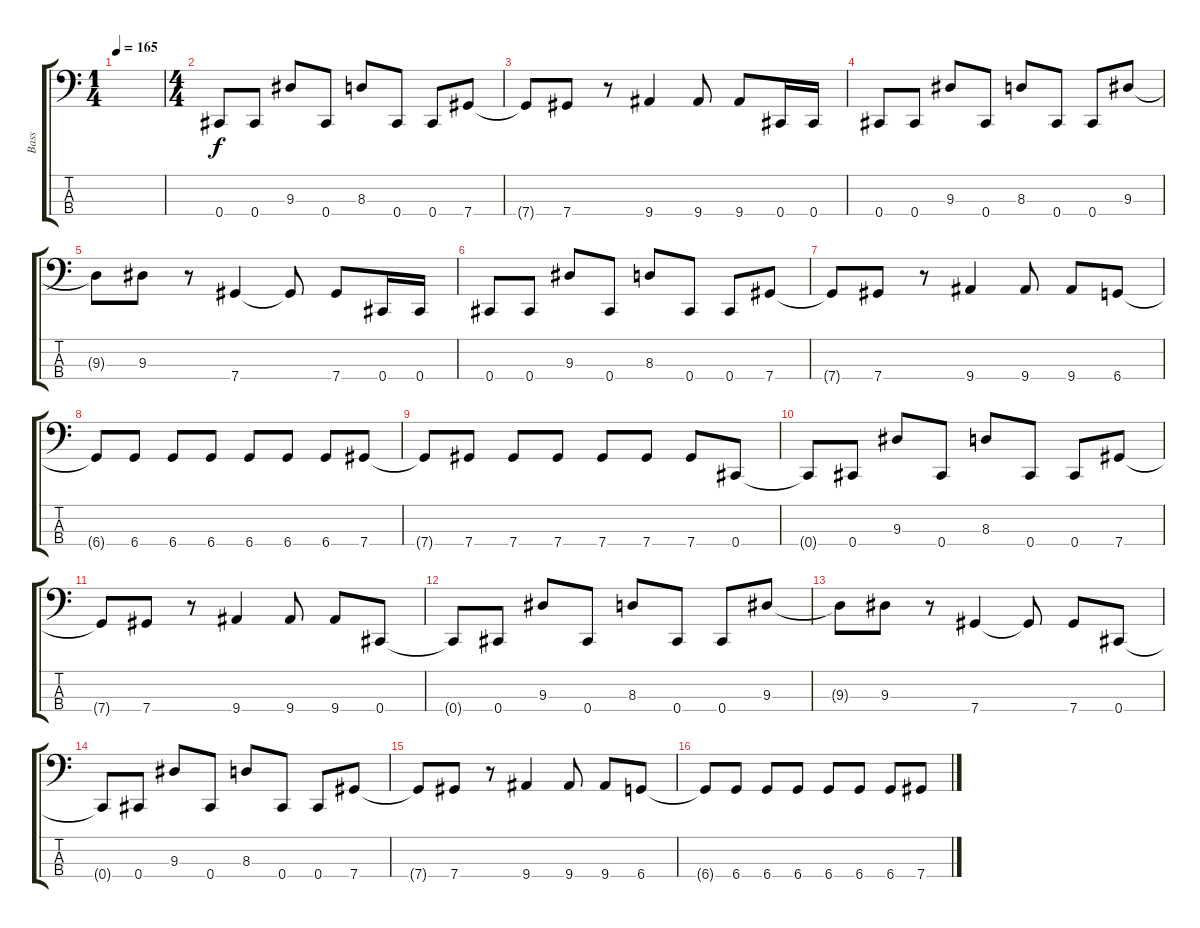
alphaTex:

\track ("Bass" "Bass") {instrument electricbassfinger}
\staff {score tabs}
\tuning (E2 B1 Gb1 Db1) {hide}
\ts (1 4)
\tempo 165
\clef f4
\ks c
|
\ts (4 4)
0.4.8 0.4.8 9.3.8 0.4.8 8.3.8 0.4.8 0.4.8 7.4.8 |
7.4{t}.8 7.4.8 r.8 9.4.4 9.4.8 9.4.8 0.4.16 0.4.16 |
0.4.8 0.4.8 9.3.8 0.4.8 8.3.8 0.4.8 0.4.8 9.3.8 |
9.3{t}.8 9.3.8 r.8 7.4.4 7.4{t}.8 7.4.8 0.4.16 0.4.16 |
0.4.8 0.4.8 9.3.8 0.4.8 8.3.8 0.4.8 0.4.8 7.4.8 |
7.4{t}.8 7.4.8 r.8 9.4.4 9.4.8 9.4.8 6.4.8 |
6.4{t}.8 6.4.8 6.4.8 6.4.8 6.4.8 6.4.8 6.4.8 7.4.8 |
7.4{t}.8 7.4.8 7.4.8 7.4.8 7.4.8 7.4.8 7.4.8 0.4.8 |
0.4{t}.8 0.4.8 9.3.8 0.4.8 8.3.8 0.4.8 0.4.8 7.4.8 |
7.4{t}.8 7.4.8 r.8 9.4.4 9.4.8 9.4.8 0.4.8 |
0.4{t}.8 0.4.8 9.3.8 0.4.8 8.3.8 0.4.8 0.4.8 9.3.8 |
9.3{t}.8 9.3.8 r.8 7.4.4 7.4{t}.8 7.4.8 0.4.8 |
0.4{t}.8 0.4.8 9.3.8 0.4.8 8.3.8 0.4.8 0.4.8 7.4.8 |
7.4{t}.8 7.4.8 r.8 9.4.4 9.4.8 9.4.8 6.4.8 |
6.4{t}.8 6.4.8 6.4.8 6.4.8 6.4.8 6.4.8 6.4.8 7.4.8
